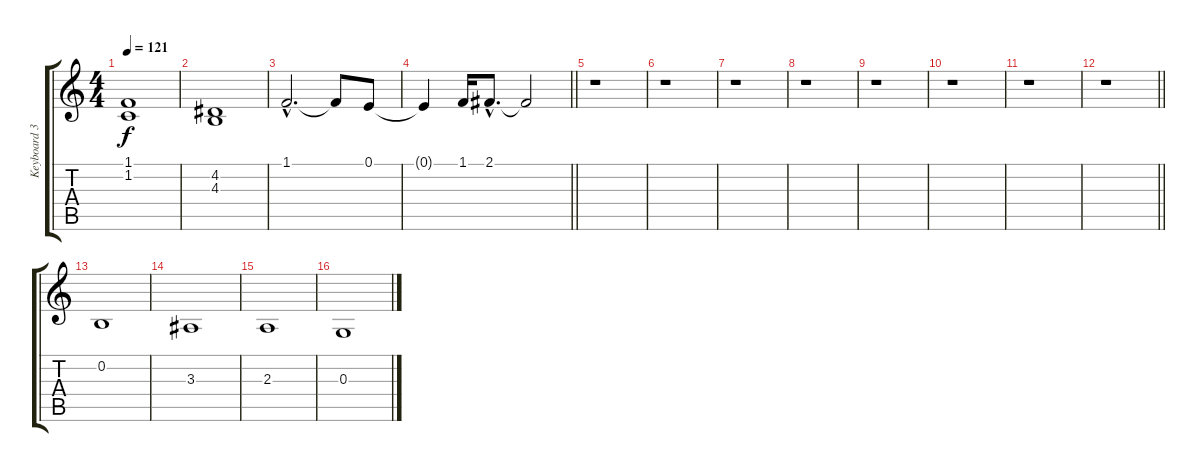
\track ("Keyboard 3" "Keyboard 3") {instrument synthstrings1}
\staff {score tabs}
\tuning (E4 B3 G3 D3 A2 E2) {hide}
\ts (4 4)
\tempo 121
\clef g2
\ks c
(1.1 1.2).1{dy f} |
(4.2 4.3).1 |
1.1{hac}.2{d} 1.1{t}.8 0.1.8 |
\barLineRight lightlight
0.1{t}.4 1.1.16 2.1{hac}.8{d} 2.1{t}.2 |
r.1 |
r.1 |
r.1 |
r.1 |
r.1 |
r.1 |
r.1 |
\barLineRight lightlight
r.1 |
0.2.1 |
3.3.1 |
2.3.1 |
0.3.1
